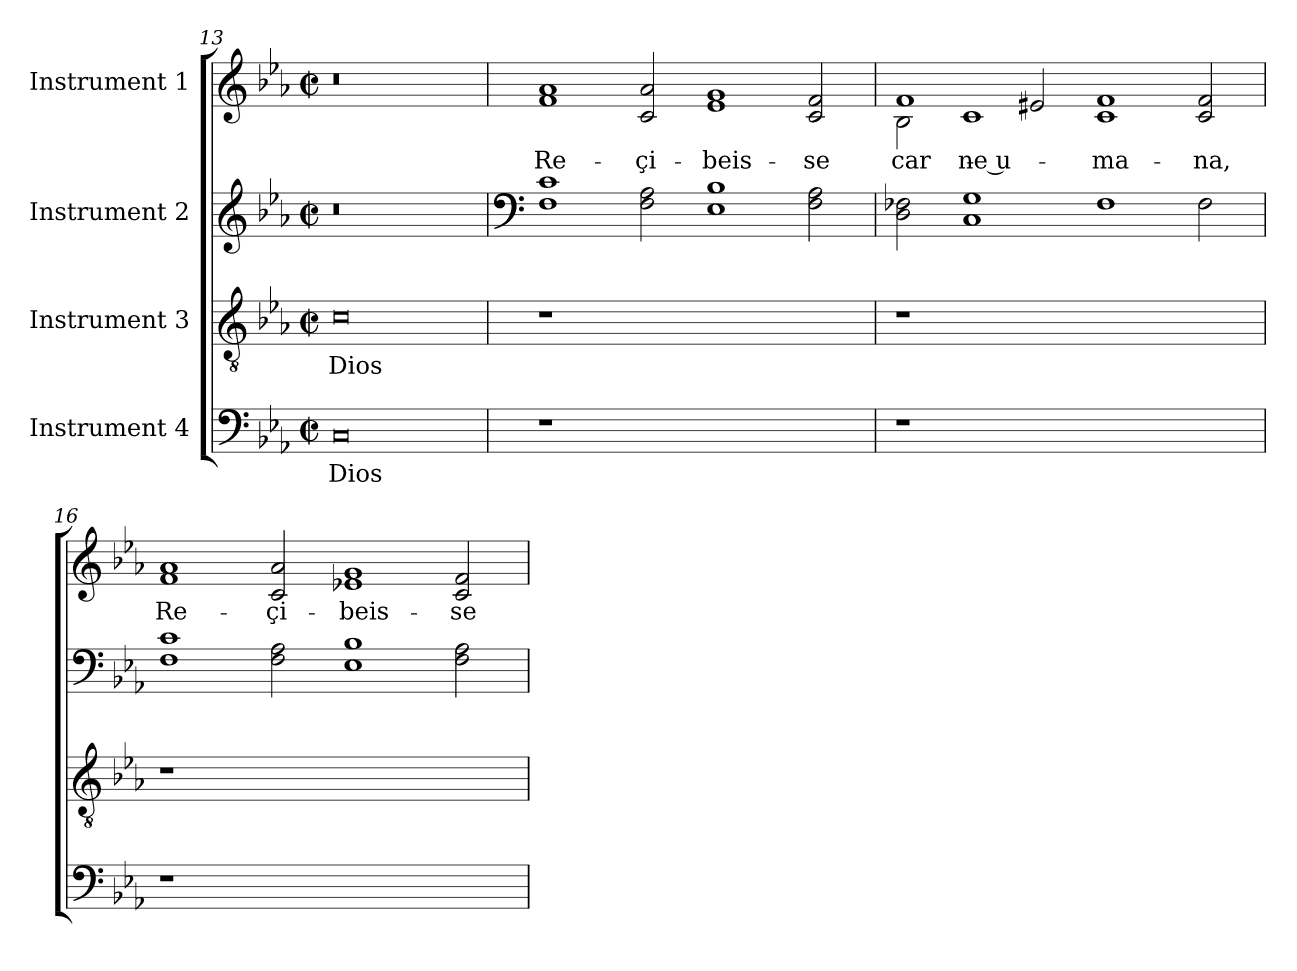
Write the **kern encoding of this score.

**kern	**text	**kern	**text	**kern	**kern	**text
*part4	*part4	*part3	*part3	*part2	*part1	*part1
*staff4	*staff4	*staff3	*staff3	*staff2	*staff1	*staff1
*I"Instrument 4	*	*I"Instrument 3	*	*I"Instrument 2	*I"Instrument 1	*
*clefF4	*	*clefGv2	*	*clefG2	*clefG2	*
*k[b-e-a-]	*	*k[b-e-a-]	*	*k[b-e-a-]	*k[b-e-a-]	*
*E-:	*	*E-:	*	*E-:	*E-:	*
*M2/2	*	*M2/2	*	*M2/2	*M2/2	*
*met(c|)	*	*met(c|)	*	*met(c|)	*met(c|)	*
=13	=13	=13	=13	=13	=13	=13
!	!LO:LY:b:cj	!	!LO:LY:b:cj	!	!	!
0C	Dios	0c	Dios	0r	0r	.
!!LO:LB:g=z
=14	=14	=14	=14	=14	=14	=14
*	*	*	*	*clefF4	*	*
!	!	!	!	!	!	!LO:LY:b:cj
1r	.	1r	.	1c 1F	1a- 1f	Re-
!	!	!	!	!	!	!LO:LY:b:cj
0ryy	.	0ryy	.	2A-\ 2F\	2a-/ 2c/	-çi-
!	!	!	!	!	!	!LO:LY:b:cj
.	.	.	.	1B- 1E-	1g 1e-	-beis-
!	!	!	!	!	!	!LO:LY:b:cj
.	.	.	.	2A-\ 2F\	2f/ 2c/	-se
=15	=15	=15	=15	=15	=15	=15
!	!	!	!	!	!	!LO:LY:b:cj
*	*	*	*	*	*^	*
1r	.	1r	.	2F-\ 2D\	1f	2B-\	car-
!	!	!	!	!	!	!	!LO:LY:b:rj
.	.	.	.	1G 1C	.	1c	-ne u-
0ryy	.	0ryy	.	.	2e#/	.	.
!	!	!	!	!	!	!	!LO:LY:b:cj
.	.	.	.	1F-	1f 1c	1.ryy	-ma-
!	!	!	!	!	!	!	!LO:LY:b:cj
.	.	.	.	2F-\	2f/ 2c/	.	-na,
*	*	*	*	*	*v	*v	*
=16	=16	=16	=16	=16	=16	=16
!	!	!	!	!	!	!LO:LY:b:cj
1r	.	1r	.	1c 1F	1a- 1f	Re-
!	!	!	!	!	!	!LO:LY:b:cj
0ryy	.	0ryy	.	2A-\ 2F\	2a-/ 2c/	-çi-
!	!	!	!	!	!	!LO:LY:b:cj
.	.	.	.	1B- 1E-	1g 1e-X	-beis-
!	!	!	!	!	!	!LO:LY:b:cj
.	.	.	.	2A-\ 2F\	2f/ 2c/	-se
=	=	=	=	=	=	=
*-	*-	*-	*-	*-	*-	*-
